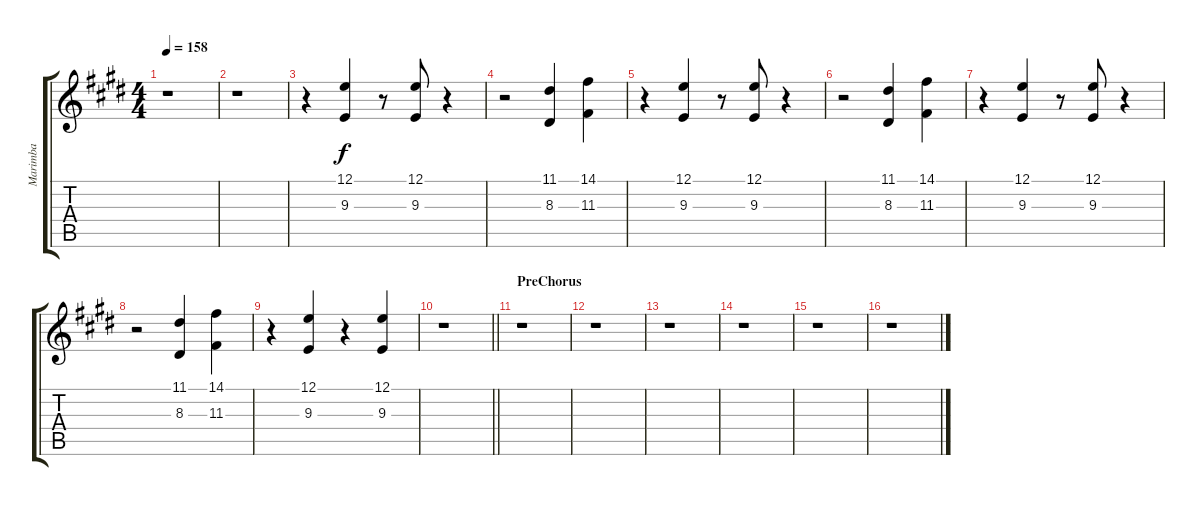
\track ("Marimba" "Marimba") {instrument pad1newage}
\staff {score tabs}
\tuning (E4 B3 G3 D3 A2 E2) {hide}
\ts (4 4)
\tempo 158
\clef g2
\ks c#minor
r.1{dy f} |
r.1 |
\ks e
r.4 (12.1 9.3).4 r.8 (12.1 9.3).8 r.4 |
\ks c#minor
r.2 (11.1 8.3).4 (14.1 11.3).4 |
\ks e
r.4 (12.1 9.3).4 r.8 (12.1 9.3).8 r.4 |
\ks c#minor
r.2 (11.1 8.3).4 (14.1 11.3).4 |
\ks e
r.4 (12.1 9.3).4 r.8 (12.1 9.3).8 r.4 |
\ks c#minor
r.2 (11.1 8.3).4 (14.1 11.3).4 |
\ks e
r.4 (12.1 9.3).4 r.4 (12.1 9.3).4 |
\barLineRight lightlight
\ks c#minor
r.1 |
\section ("" "PreChorus")
\ks e
r.1 |
\ks c#minor
r.1 |
r.1 |
r.1 |
\ks e
r.1 |
\ks c#minor
r.1
